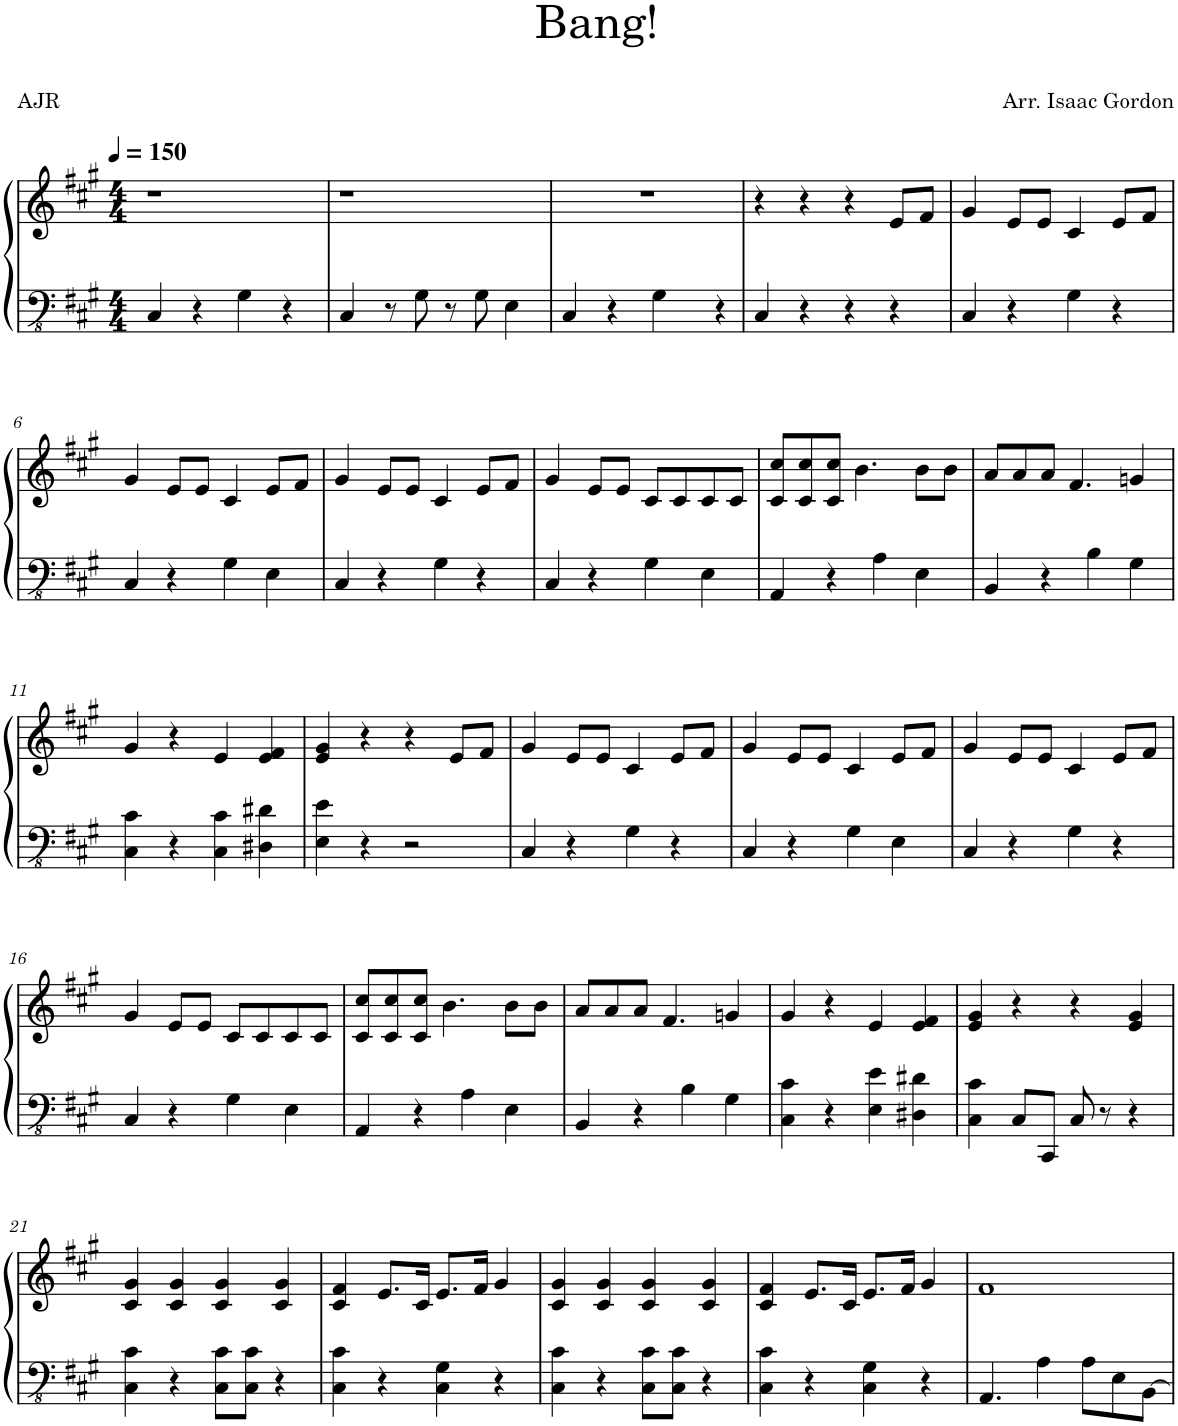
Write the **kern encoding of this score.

**kern	**kern
*part1	*part1
*staff2	*staff1
*I"Piano	*
*I'Pno.	*
*clefFv4	*clefG2
*k[f#c#g#]	*k[f#c#g#]
*M4/4	*M4/4
*MM150	*MM150
=1	=1
4CC#/	1r
4r	.
4GG#\	.
4r	.
=2	=2
4CC#/	1r
8r	.
8GG#\	.
8r	.
8GG#\	.
4EE\	.
=3	=3
4CC#/	1r
4r	.
4GG#\	.
4r	.
=4	=4
4CC#/	4r
4r	4r
4r	4r
4r	8e/L
.	8f#/J
=5	=5
4CC#/	4g#/
4r	8e/L
.	8e/J
4GG#\	4c#/
4r	8e/L
.	8f#/J
!!LO:LB:g=z
=6	=6
4CC#/	4g#/
4r	8e/L
.	8e/J
4GG#\	4c#/
4EE\	8e/L
.	8f#/J
=7	=7
4CC#/	4g#/
4r	8e/L
.	8e/J
4GG#\	4c#/
4r	8e/L
.	8f#/J
=8	=8
4CC#/	4g#/
4r	8e/L
.	8e/J
4GG#\	8c#/L
.	8c#/
4EE\	8c#/
.	8c#/J
=9	=9
4AAA/	8c#/ 8cc#/L
.	8c#/ 8cc#/
4r	8c#/ 8cc#/J
.	4.b\
4AA\	.
4EE\	8b\L
.	8b\J
=10	=10
4BBB/	8a/L
.	8a/
4r	8a/J
.	4.f#/
4BB\	.
4GG#\	4gn/
!!LO:LB:g=z
=11	=11
4CC#\ 4C#\	4g#/
4r	4r
4CC#\ 4C#\	4e/
4DD#X\ 4D#X\	4e/ 4f#/
=12	=12
4EE\ 4E\	4e/ 4g#/
4r	4r
2r	4r
.	8e/L
.	8f#/J
=13	=13
4CC#/	4g#/
4r	8e/L
.	8e/J
4GG#\	4c#/
4r	8e/L
.	8f#/J
=14	=14
4CC#/	4g#/
4r	8e/L
.	8e/J
4GG#\	4c#/
4EE\	8e/L
.	8f#/J
=15	=15
4CC#/	4g#/
4r	8e/L
.	8e/J
4GG#\	4c#/
4r	8e/L
.	8f#/J
!!LO:LB:g=z
=16	=16
4CC#/	4g#/
4r	8e/L
.	8e/J
4GG#\	8c#/L
.	8c#/
4EE\	8c#/
.	8c#/J
=17	=17
4AAA/	8c#/ 8cc#/L
.	8c#/ 8cc#/
4r	8c#/ 8cc#/J
.	4.b\
4AA\	.
4EE\	8b\L
.	8b\J
=18	=18
4BBB/	8a/L
.	8a/
4r	8a/J
.	4.f#/
4BB\	.
4GG#\	4gn/
=19	=19
4CC#\ 4C#\	4g#/
4r	4r
4EE\ 4E\	4e/
4DD#X\ 4D#X\	4e/ 4f#/
=20	=20
4CC#\ 4C#\	4e/ 4g#/
8CC#/L	4r
8CCC#/J	.
8CC#/	4r
8r	.
4r	4e/ 4g#/
!!LO:LB:g=z
=21	=21
4CC#\ 4C#\	4c#/ 4g#/
4r	4c#/ 4g#/
8CC#\ 8C#\L	4c#/ 4g#/
8CC#\ 8C#\J	.
4r	4c#/ 4g#/
=22	=22
4CC#\ 4C#\	4c#/ 4f#/
4r	8.e/L
.	16c#/Jk
4CC#\ 4GG#\	8.e/L
.	16f#/Jk
4r	4g#/
=23	=23
4CC#\ 4C#\	4c#/ 4g#/
4r	4c#/ 4g#/
8CC#\ 8C#\L	4c#/ 4g#/
8CC#\ 8C#\J	.
4r	4c#/ 4g#/
=24	=24
4CC#\ 4C#\	4c#/ 4f#/
4r	8.e/L
.	16c#/Jk
4CC#\ 4GG#\	8.e/L
.	16f#/Jk
4r	4g#/
=25	=25
4.AAA/	1f#
4AA\	.
8AA\L	.
8EE\	.
[8BBB\J	.
=	=
*-	*-
